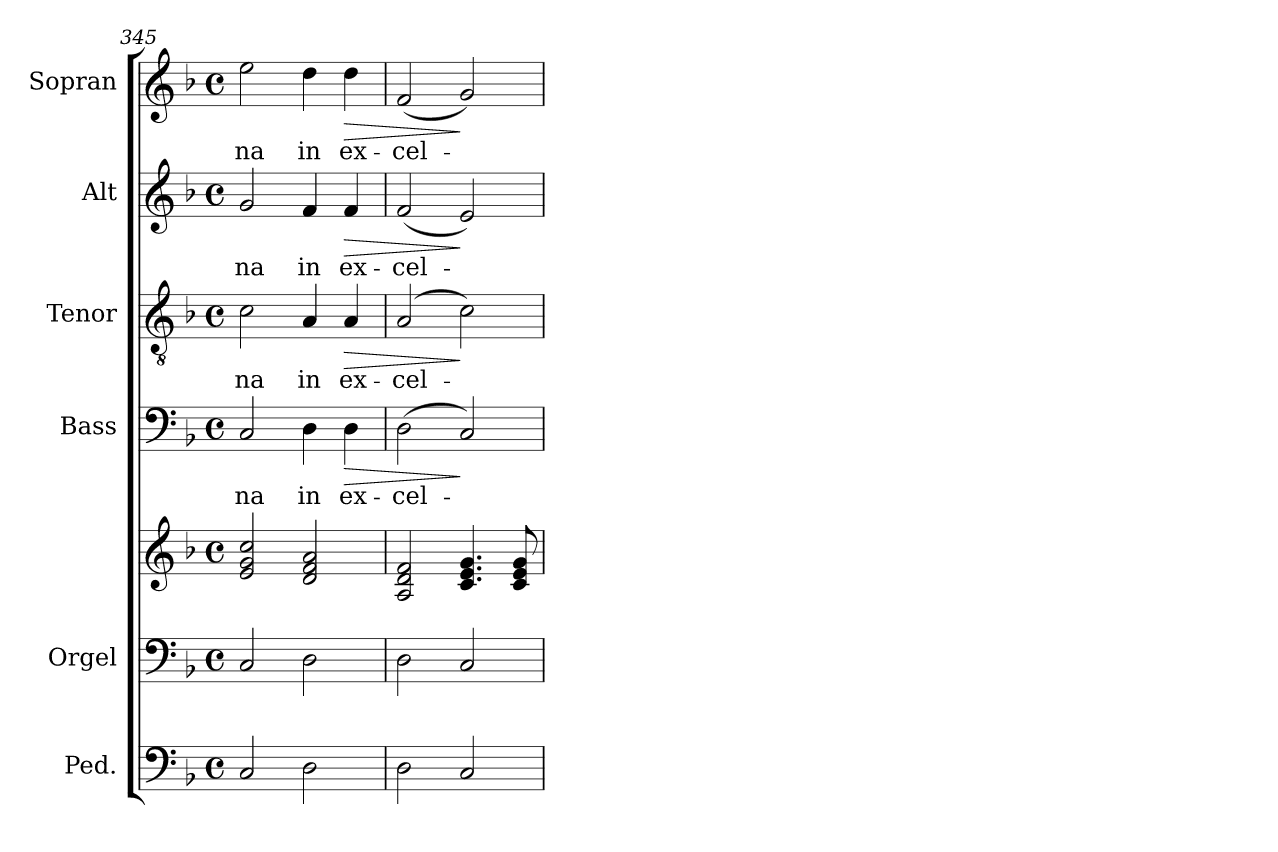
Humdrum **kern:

**kern	**kern	**kern	**kern	**text	**dynam	**kern	**text	**dynam	**kern	**text	**dynam	**kern	**text	**dynam
*part6	*part5	*part5	*part4	*part4	*part4	*part3	*part3	*part3	*part2	*part2	*part2	*part1	*part1	*part1
*staff7	*staff6	*staff5	*staff4	*staff4	*staff4	*staff3	*staff3	*staff3	*staff2	*staff2	*staff2	*staff1	*staff1	*staff1
*I"Ped.	*I"Orgel	*	*I"Bass	*	*	*I"Tenor	*	*	*I"Alt	*	*	*I"Sopran	*	*
*	*I'Org.	*	*I'B.	*	*	*I'T.	*	*	*I'A.	*	*	*I'S.	*	*
*clefF4	*clefF4	*clefG2	*clefF4	*	*	*clefGv2	*	*	*clefG2	*	*	*clefG2	*	*
*ITrd7c12	*	*	*	*	*	*	*	*	*	*	*	*	*	*
*k[b-]	*k[b-]	*k[b-]	*k[b-]	*	*	*k[b-]	*	*	*k[b-]	*	*	*k[b-]	*	*
*F:	*F:	*F:	*F:	*	*	*F:	*	*	*F:	*	*	*F:	*	*
*M4/4	*M4/4	*M4/4	*M4/4	*	*	*M4/4	*	*	*M4/4	*	*	*M4/4	*	*
*met(c)	*met(c)	*met(c)	*met(c)	*	*	*met(c)	*	*	*met(c)	*	*	*met(c)	*	*
=345	=345	=345	=345	=345	=345	=345	=345	=345	=345	=345	=345	=345	=345	=345
!	!	!	!	!LO:LY:b	!	!	!LO:LY:b	!	!	!LO:LY:b	!	!	!LO:LY:b	!
2CC/	2C/	2e/ 2g/ 2cc/	2C/	-na	.	2c\	-na	.	2g/	-na	.	2ee\	-na	.
!	!	!	!	!LO:LY:b	!	!	!LO:LY:b	!	!	!LO:LY:b	!	!	!LO:LY:b	!
2DD\	2D\	2d/ 2f/ 2a/	4D\	in	.	4A/	in	.	4f/	in	.	4dd\	in	.
!	!	!	!	!LO:LY:b	!LO:HP:b	!	!LO:LY:b	!LO:HP:b	!	!LO:LY:b	!LO:HP:b	!	!LO:LY:b	!LO:HP:b
.	.	.	4D\	ex-	>	4A/	ex-	>	4f/	ex-	>	4dd\	ex-	>
=346	=346	=346	=346	=346	=346	=346	=346	=346	=346	=346	=346	=346	=346	=346
!	!	!	!	!LO:LY:b	!	!	!LO:LY:b	!	!	!LO:LY:b	!	!	!LO:LY:b	!
2DD\	2D\	2A/ 2d/ 2f/	(>2D\	-cel-	.	(2A/	-cel-	.	(<2f/	-cel-	.	(<2f/	-cel-	.
2CC/	2C/	4.c/ 4.e/ 4.g/	2C/)	.	]	2c\)	.	]	2e/)	.	]	2g/)	.	]
.	.	8c/ 8e/ 8g/	.	.	.	.	.	.	.	.	.	.	.	.
=	=	=	=	=	=	=	=	=	=	=	=	=	=	=
*-	*-	*-	*-	*-	*-	*-	*-	*-	*-	*-	*-	*-	*-	*-
